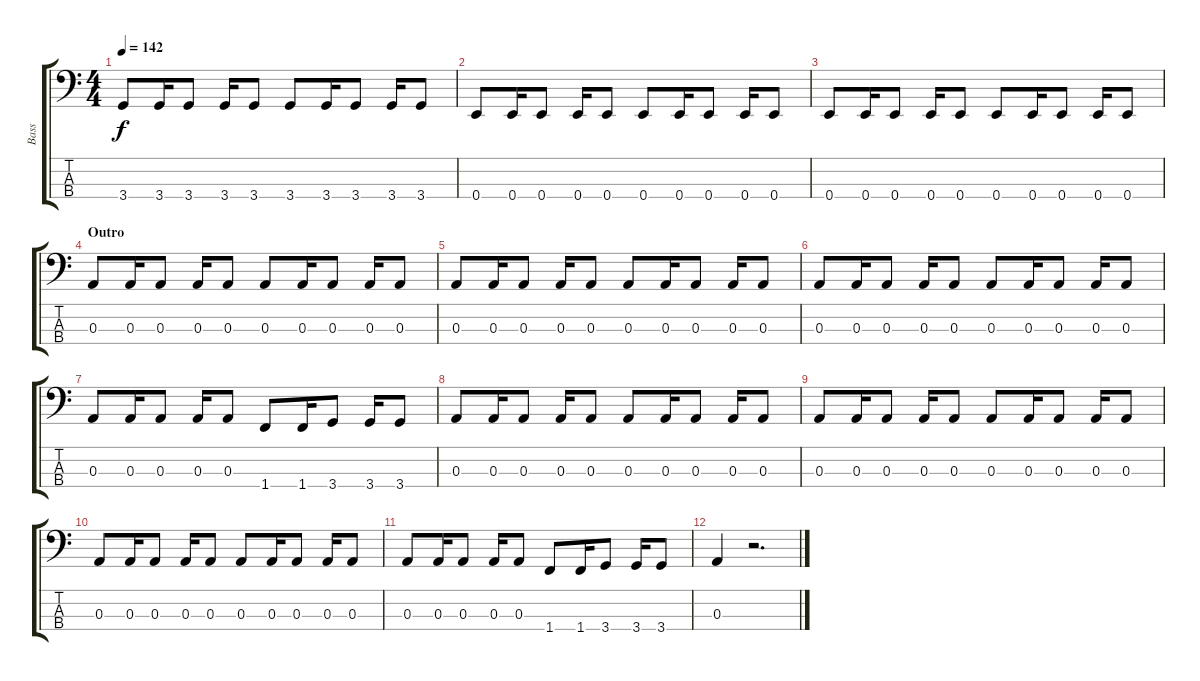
\track ("Bass" "Bass") {instrument electricbassfinger}
\staff {score tabs}
\tuning (G2 D2 A1 E1) {hide}
\ts (4 4)
\tempo 142
\clef f4
\ks c
3.4.8{dy f} 3.4.16 3.4.8 3.4.16 3.4.8 3.4.8 3.4.16 3.4.8 3.4.16 3.4.8 |
0.4.8 0.4.16 0.4.8 0.4.16 0.4.8 0.4.8 0.4.16 0.4.8 0.4.16 0.4.8 |
0.4.8 0.4.16 0.4.8 0.4.16 0.4.8 0.4.8 0.4.16 0.4.8 0.4.16 0.4.8 |
\section ("" "Outro")
0.3.8 0.3.16 0.3.8 0.3.16 0.3.8 0.3.8 0.3.16 0.3.8 0.3.16 0.3.8 |
0.3.8 0.3.16 0.3.8 0.3.16 0.3.8 0.3.8 0.3.16 0.3.8 0.3.16 0.3.8 |
0.3.8 0.3.16 0.3.8 0.3.16 0.3.8 0.3.8 0.3.16 0.3.8 0.3.16 0.3.8 |
0.3.8 0.3.16 0.3.8 0.3.16 0.3.8 1.4.8 1.4.16 3.4.8 3.4.16 3.4.8 |
0.3.8 0.3.16 0.3.8 0.3.16 0.3.8 0.3.8 0.3.16 0.3.8 0.3.16 0.3.8 |
0.3.8 0.3.16 0.3.8 0.3.16 0.3.8 0.3.8 0.3.16 0.3.8 0.3.16 0.3.8 |
0.3.8 0.3.16 0.3.8 0.3.16 0.3.8 0.3.8 0.3.16 0.3.8 0.3.16 0.3.8 |
0.3.8 0.3.16 0.3.8 0.3.16 0.3.8 1.4.8 1.4.16 3.4.8 3.4.16 3.4.8 |
0.3.4 r.2{d}
